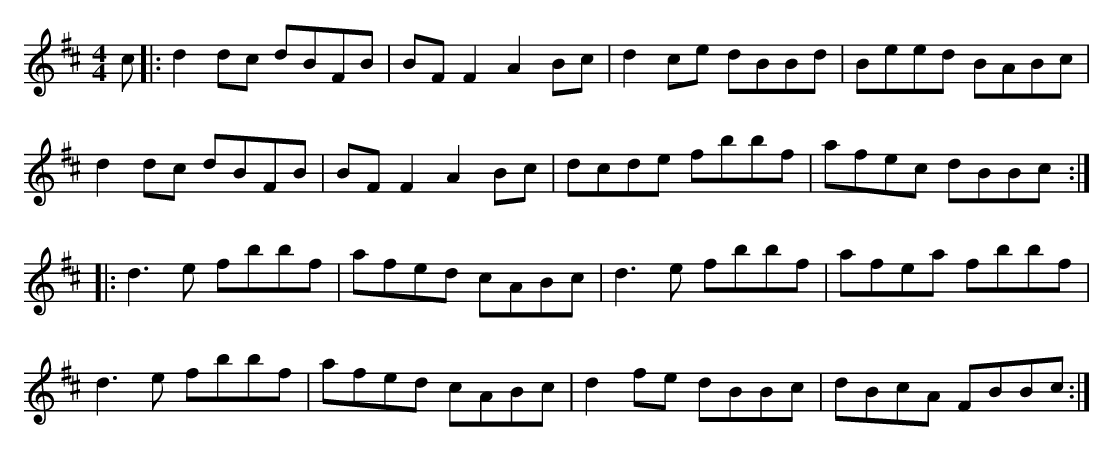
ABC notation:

X:1
M:4/4
K:Bmin
c|:d2dc dBFB|BFF2 A2Bc|d2ce dBBd|Beed BABc|
d2dc dBFB|BFF2 A2Bc|dcde fbbf|afec dBBc:|
|:d3e fbbf|afed cABc|d3e fbbf|afea fbbf|
d3e fbbf|afed cABc|d2fe dBBc|dBcA FBBc:|
